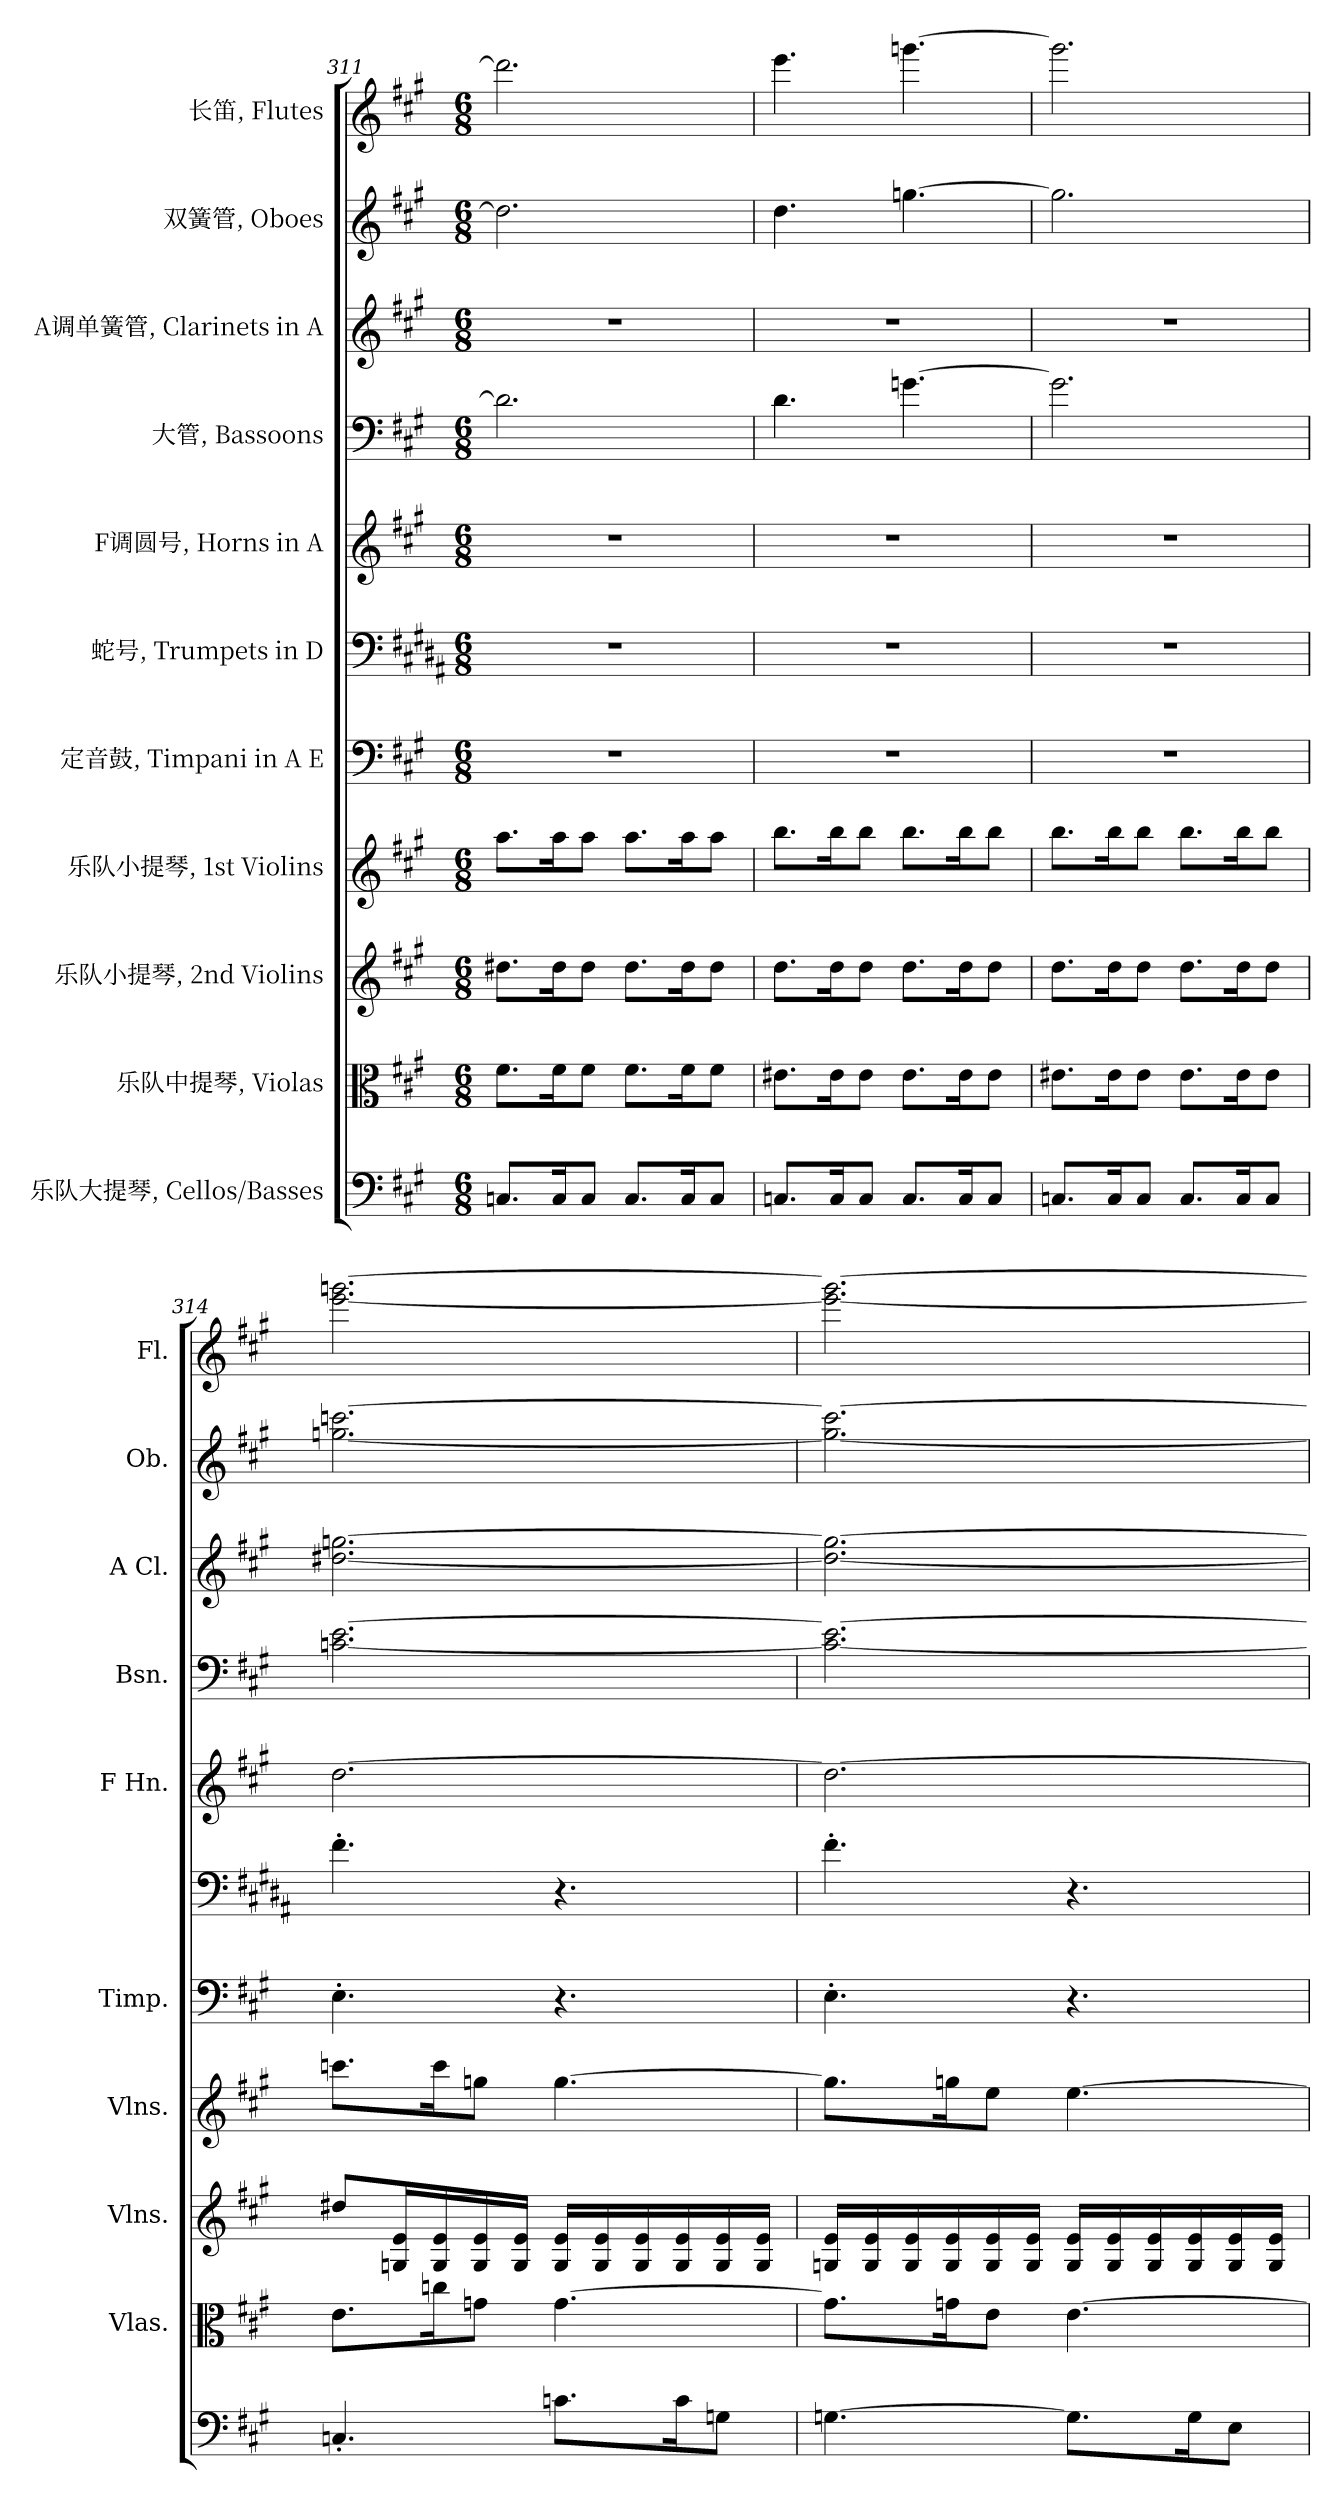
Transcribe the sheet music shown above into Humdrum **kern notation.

**kern	**kern	**kern	**kern	**kern	**kern	**kern	**kern	**kern	**kern	**kern
*part11	*part10	*part9	*part8	*part7	*part6	*part5	*part4	*part3	*part2	*part1
*staff11	*staff10	*staff9	*staff8	*staff7	*staff6	*staff5	*staff4	*staff3	*staff2	*staff1
*I"乐队大提琴, Cellos/Basses	*I"乐队中提琴, Violas	*I"乐队小提琴, 2nd Violins	*I"乐队小提琴, 1st Violins	*I"定音鼓, Timpani in A E	*I"蛇号, Trumpets in D	*I"F调圆号, Horns in A	*I"大管, Bassoons	*I"A调单簧管, Clarinets in A	*I"双簧管, Oboes	*I"长笛, Flutes
*	*I'Vlas.	*I'Vlns.	*I'Vlns.	*I'Timp.	*	*I'F Hn.	*I'Bsn.	*I'A Cl.	*I'Ob.	*I'Fl.
*clefF4	*clefC3	*clefG2	*clefG2	*clefF4	*clefF4	*clefG2	*clefF4	*clefG2	*clefG2	*clefG2
*	*	*	*	*	*ITrd1c2	*ITrd4c7	*	*ITrd2c3	*	*
*k[f#c#g#]	*k[f#c#g#]	*k[f#c#g#]	*k[f#c#g#]	*k[f#c#g#]	*k[f#c#g#]	*k[f#c#]	*k[f#c#g#]	*k[f#c#g#d#a#e#]	*k[f#c#g#]	*k[f#c#g#]
*M6/8	*M6/8	*M6/8	*M6/8	*M6/8	*M6/8	*M6/8	*M6/8	*M6/8	*M6/8	*M6/8
=311	=311	=311	=311	=311	=311	=311	=311	=311	=311	=311
8.Cn/L	8.f#\L	8.dd#X\L	8.aa\L	2.r	2.r	2.r	2.d#\]	2.r	2.dd#\]	2.ddd#\]
16C/K	16f#\K	16dd#\K	16aa\K	.	.	.	.	.	.	.
8C/J	8f#\J	8dd#\J	8aa\J	.	.	.	.	.	.	.
8.C/L	8.f#\L	8.dd#\L	8.aa\L	.	.	.	.	.	.	.
16C/K	16f#\K	16dd#\K	16aa\K	.	.	.	.	.	.	.
8C/J	8f#\J	8dd#\J	8aa\J	.	.	.	.	.	.	.
=312	=312	=312	=312	=312	=312	=312	=312	=312	=312	=312
8.Cn/L	8.e#X\L	8.dd\L	8.bb\L	2.r	2.r	2.r	4.d\	2.r	4.dd\	4.eee\
16C/K	16e#\K	16dd\K	16bb\K	.	.	.	.	.	.	.
8C/J	8e#\J	8dd\J	8bb\J	.	.	.	.	.	.	.
8.C/L	8.e#\L	8.dd\L	8.bb\L	.	.	.	[4.gn\	.	[4.ggn\	[4.gggn\
16C/K	16e#\K	16dd\K	16bb\K	.	.	.	.	.	.	.
8C/J	8e#\J	8dd\J	8bb\J	.	.	.	.	.	.	.
=313	=313	=313	=313	=313	=313	=313	=313	=313	=313	=313
8.Cn/L	8.e#X\L	8.dd\L	8.bb\L	2.r	2.r	2.r	2.g\]	2.r	2.gg\]	2.ggg\]
16C/K	16e#\K	16dd\K	16bb\K	.	.	.	.	.	.	.
8C/J	8e#\J	8dd\J	8bb\J	.	.	.	.	.	.	.
8.C/L	8.e#\L	8.dd\L	8.bb\L	.	.	.	.	.	.	.
16C/K	16e#\K	16dd\K	16bb\K	.	.	.	.	.	.	.
8C/J	8e#\J	8dd\J	8bb\J	.	.	.	.	.	.	.
!!LO:PB:g=z
=314	=314	=314	=314	=314	=314	=314	=314	=314	=314	=314
4.Cn'/	8.e\L	8dd#X/L	8.cccn\L	4.E'\	4.e'\	[2.g\	[2.cn\ [2.e\	[2.b#X\ [2.een\	[2.ggn\ [2.cccn\	[2.eee\ [2.gggn\
.	.	16Gn/ 16e/L	.	.	.	.	.	.	.	.
.	16ccn\K	16G/ 16e/	16ccc\K	.	.	.	.	.	.	.
.	8gn\J	16G/ 16e/	8ggn\J	.	.	.	.	.	.	.
.	.	16G/ 16e/JJ	.	.	.	.	.	.	.	.
8.cn\L	[4.g\	16G/ 16e/LL	[4.gg\	4.r	4.r	.	.	.	.	.
.	.	16G/ 16e/	.	.	.	.	.	.	.	.
.	.	16G/ 16e/	.	.	.	.	.	.	.	.
16c\K	.	16G/ 16e/	.	.	.	.	.	.	.	.
8Gn\J	.	16G/ 16e/	.	.	.	.	.	.	.	.
.	.	16G/ 16e/JJ	.	.	.	.	.	.	.	.
=315	=315	=315	=315	=315	=315	=315	=315	=315	=315	=315
[4.Gn\	8.g\L]	16Gn/ 16e/LL	8.gg\L]	4.E'\	4.e'\	2.g\_	2.c\_ 2.e\_	2.b#\_ 2.ee\_	2.gg\_ 2.ccc\_	2.eee\_ 2.ggg\_
.	.	16G/ 16e/	.	.	.	.	.	.	.	.
.	.	16G/ 16e/	.	.	.	.	.	.	.	.
.	16gn\K	16G/ 16e/	16ggn\K	.	.	.	.	.	.	.
.	8e\J	16G/ 16e/	8ee\J	.	.	.	.	.	.	.
.	.	16G/ 16e/JJ	.	.	.	.	.	.	.	.
8.G\L]	[4.e\	16G/ 16e/LL	[4.ee\	4.r	4.r	.	.	.	.	.
.	.	16G/ 16e/	.	.	.	.	.	.	.	.
.	.	16G/ 16e/	.	.	.	.	.	.	.	.
16G\K	.	16G/ 16e/	.	.	.	.	.	.	.	.
8E\J	.	16G/ 16e/	.	.	.	.	.	.	.	.
.	.	16G/ 16e/JJ	.	.	.	.	.	.	.	.
=	=	=	=	=	=	=	=	=	=	=
*-	*-	*-	*-	*-	*-	*-	*-	*-	*-	*-
